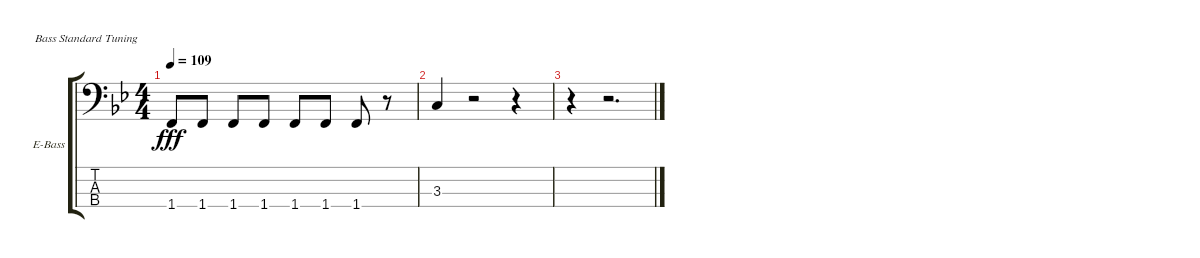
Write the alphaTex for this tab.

\bracketExtendMode groupsimilarinstruments
\firstSystemTrackNameOrientation horizontal
\otherSystemsTrackNameOrientation horizontal
\track ("Bass" "E-Bass") {instrument electricbasspick}
\staff {score tabs}
\tuning (G2 D2 A1 E1)
\ts (4 4)
\tempo 109
\clef f4
\ks gminor
1.4.8{dy fff} 1.4.8 1.4.8 1.4.8 1.4.8 1.4.8 1.4.8 r.8 |
3.3.4 r.2 r.4 |
r.4 r.2{d}
